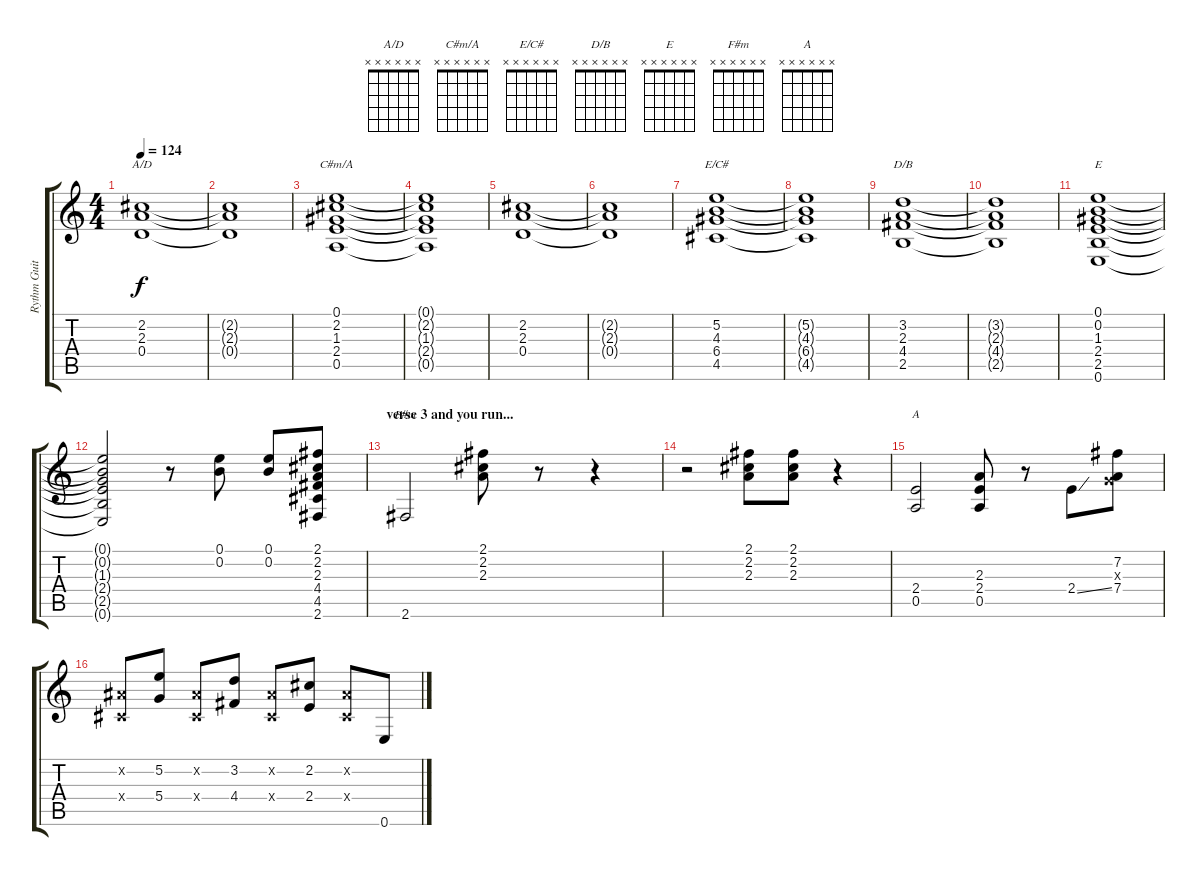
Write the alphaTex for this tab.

\track ("Rythm Guitar (Gilmour)" "Rythm Guit") {instrument electricguitarjazz}
\staff {score tabs}
\tuning (E4 B3 G3 D3 A2 E2) {hide}
\chord ("A/D" x x x x x x)
\chord ("C#m/A" x x x x x x)
\chord ("E/C#" x x x x x x)
\chord ("D/B" x x x x x x)
\chord ("E" x x x x x x)
\chord ("F#m" x x x x x x)
\chord ("A" x x x x x x)
\ts (4 4)
\tempo 124
\clef g2
\ks c
(2.2 2.3 0.4).1{ch "A/D" dy f} |
(2.2{t} 2.3{t} 0.4{t}).1 |
(0.1 2.2 1.3 2.4 0.5).1{ch "C#m/A"} |
(0.1{t} 2.2{t} 1.3{t} 2.4{t} 0.5{t}).1 |
(2.2 2.3 0.4).1 |
(2.2{t} 2.3{t} 0.4{t}).1 |
(5.2 4.3 6.4 4.5).1{ch "E/C#"} |
(5.2{t} 4.3{t} 6.4{t} 4.5{t}).1 |
(3.2 2.3 4.4 2.5).1{ch "D/B"} |
(3.2{t} 2.3{t} 4.4{t} 2.5{t}).1 |
(0.1 0.2 1.3 2.4 2.5 0.6).1{ch "E"} |
(0.1{t} 0.2{t} 1.3{t} 2.4{t} 2.5{t} 0.6{t}).2 r.8 (0.1 0.2).8 (0.1 0.2).8 (2.1 2.2 2.3 4.4 4.5 2.6).8 |
\section ("" "verse 3 and you run...")
2.6.2{ch "F#m"} (2.1 2.2 2.3).8 r.8 r.4 |
r.2 (2.1 2.2 2.3).8 (2.1 2.2 2.3).8 r.4 |
(2.4 0.5).2{ch "A"} (2.3 2.4 0.5).8 r.8 2.4{ss}.8 (7.2 0.3{x} 7.4).8 |
(-1.2{x} -1.4{x}).8 (5.2 5.4).8 (-1.2{x} -1.4{x}).8 (3.2 4.4).8 (-1.2{x} -1.4{x}).8 (2.2 2.4).8 (-1.2{x} -1.4{x}).8 0.6.8
